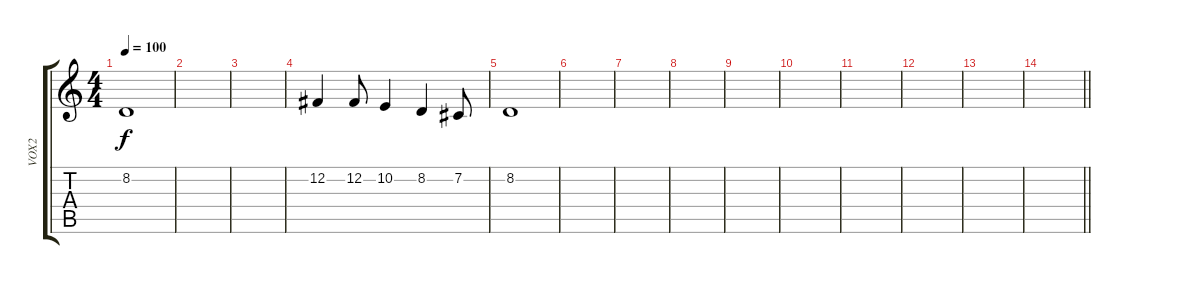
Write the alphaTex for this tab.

\track ("VOX2" "VOX2") {instrument violin}
\staff {score tabs}
\tuning (B3 Gb3 D3 A2 E2 B1) {hide}
\ts (4 4)
\tempo 100
\clef g2
\ks c
8.2.1{dy f} |
|
|
12.2.4 12.2.8 10.2.4 8.2.4 7.2.8 |
8.2.1 |
|
|
|
|
|
|
|
|
\barLineRight lightlight
